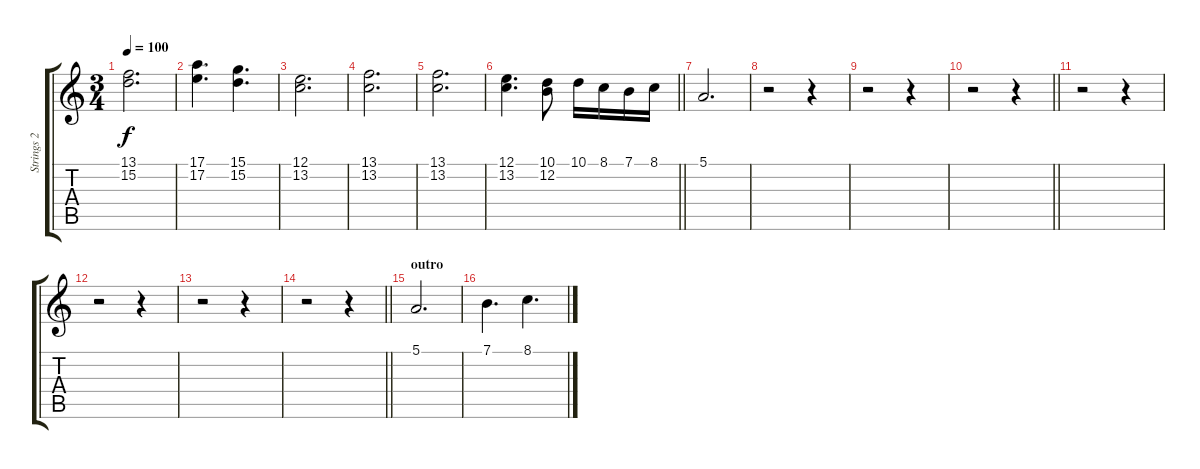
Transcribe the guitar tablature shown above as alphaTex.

\track ("Strings 2" "Strings 2") {instrument stringensemble1}
\staff {score tabs}
\tuning (E4 B3 G3 D3 A2 E2) {hide}
\ts (3 4)
\tempo 100
\clef g2
\ks c
(13.1 15.2).2{d dy f} |
(17.1 17.2).4{d} (15.1 15.2).4{d} |
(12.1 13.2).2{d} |
(13.1 13.2).2{d} |
(13.1 13.2).2{d} |
\barLineRight lightlight
(12.1 13.2).4{d} (10.1 12.2).8 10.1.16 8.1.16 7.1.16 8.1.16 |
\section ("" "")
5.1.2{d} |
r.2 r.4 |
r.2 r.4 |
\barLineRight lightlight
r.2 r.4 |
r.2 r.4 |
r.2 r.4 |
r.2 r.4 |
\barLineRight lightlight
r.2 r.4 |
\section ("" "outro")
5.1.2{d} |
7.1.4{d} 8.1.4{d}
